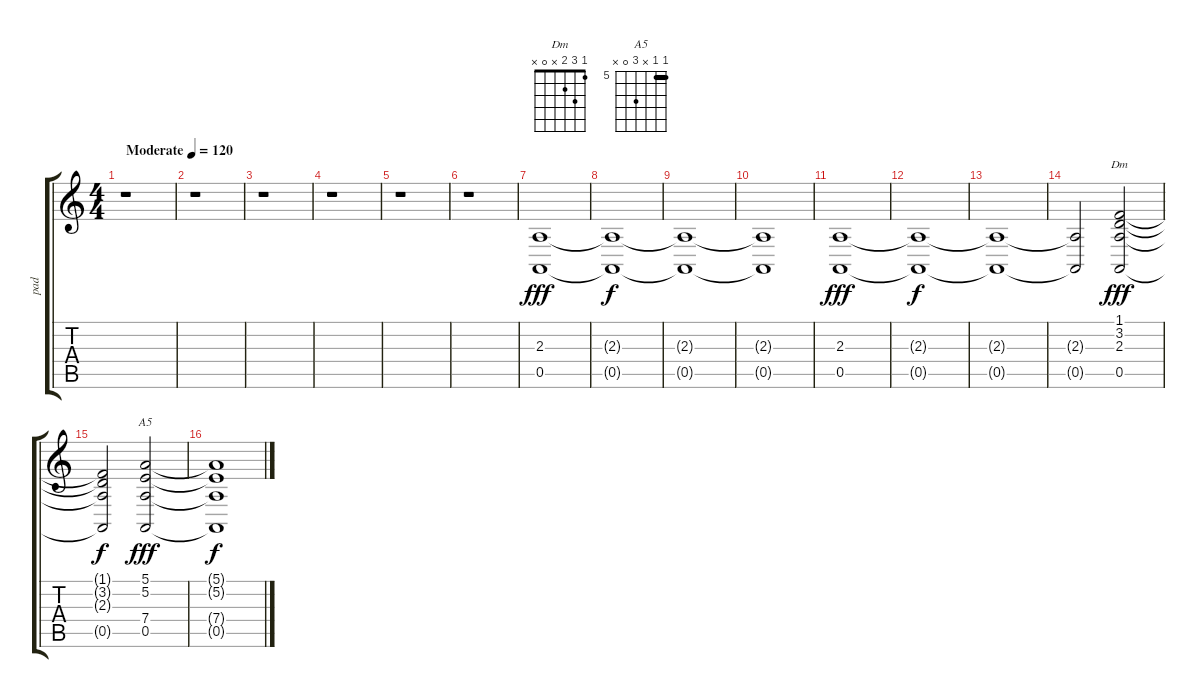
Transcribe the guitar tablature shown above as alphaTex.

\track ("pad" "pad") {instrument pad2warm}
\staff {score tabs}
\tuning (E4 B3 G3 D3 A2 E2) {hide}
\chord ("Dm" 1 3 2 x 0 x)
\chord ("A5" 5 5 x 7 0 x) {firstfret 5 barre 5}
\ts (4 4)
\tempo (120 "Moderate")
\clef g2
\ks c
r.1{dy fff instrument pad2warm} |
r.1 |
r.1 |
r.1 |
r.1 |
r.1 |
(2.3 0.5).1 |
(2.3{t} 0.5{t}).1{dy f} |
(2.3{t} 0.5{t}).1 |
(2.3{t} 0.5{t}).1 |
(2.3 0.5).1{dy fff} |
(2.3{t} 0.5{t}).1{dy f} |
(2.3{t} 0.5{t}).1 |
(2.3{t} 0.5{t}).2 (1.1 3.2 2.3 0.5).2{ch "Dm" dy fff} |
(1.1{t} 3.2{t} 2.3{t} 0.5{t}).2{dy f} (5.1 5.2 7.4 0.5).2{ch "A5" dy fff} |
(5.1{t} 5.2{t} 7.4{t} 0.5{t}).1{dy f}
